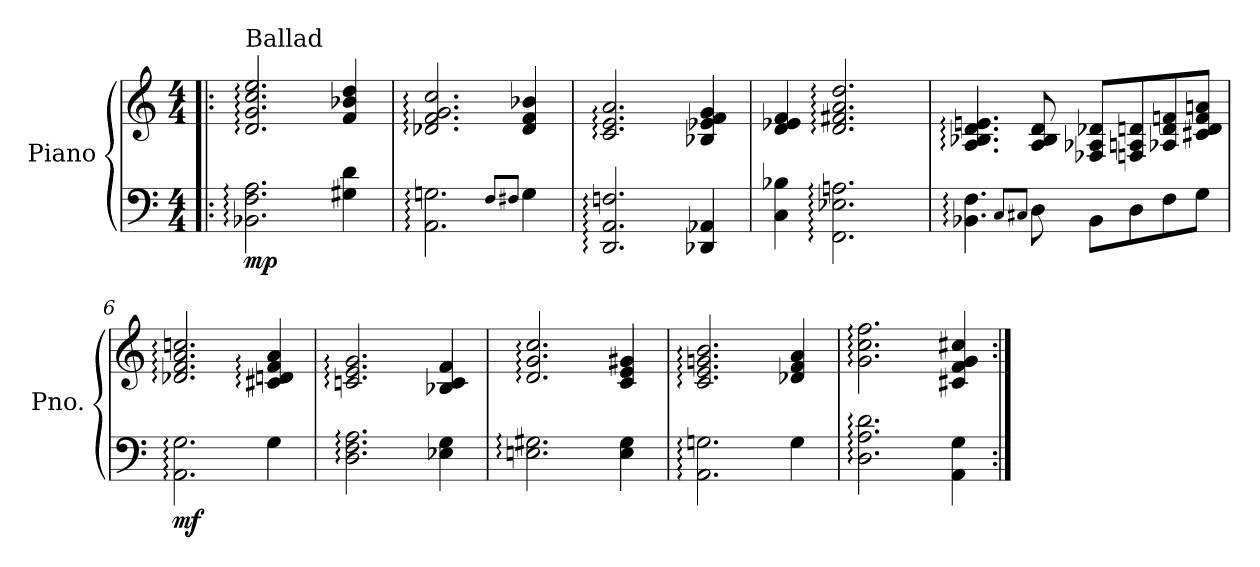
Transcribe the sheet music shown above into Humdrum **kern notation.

**kern	**kern	**dynam
*part1	*part1	*part1
*staff2	*staff1	*staff1/2
*I"Piano	*	*
*I'Pno.	*	*
*clefF4	*clefG2	*
*k[]	*k[]	*
*M4/4	*M4/4	*
*MM60	*MM60	*
=1!|:	=1!|:	=1!|:
!	!LO:TX:a:t=Ballad	!
!	!	!LO:DY:b=2
2.BB-X\: 2.F\: 2.A\:	2.d/: 2.g/: 2.cc/: 2.ee/:	mp
4G#X\ 4d\	4f/ 4b-X/ 4dd/	.
=2	=2	=2
2.AA\: 2.Gn\:	2.d-X/: 2.f/: 2.g/: 2.cc/:	.
8qF/L	.	.
8qF#X/J	.	.
4G\	4d-/ 4f/ 4b-X/	.
=3	=3	=3
2.DD/: 2.AA/: 2.Fn/:	2.c/: 2.e/: 2.a/:	.
4DD-X/ 4AA-X/	4B-X/ 4e-X/ 4f/ 4g/	.
=4	=4	=4
4C\ 4B-X\	4d/ 4e-X/ 4f/	.
2.FF\: 2.E-X\: 2.An\:	2.d/: 2.f#X/: 2.a/: 2.dd/:	.
!!LO:LB:g=z
=5	=5	=5
4.BB-X\: 4.F\:	4.A/: 4.B-X/: 4.d/: 4.en/:	.
8qC/L	.	.
8qC#X/J	.	.
8D\	8A/ 8B-/ 8d/	.
8BB-\L	8F-X/ 8A-X/ 8d-X/L	.
8D\	8Fn/ 8An/ 8dn/	.
8F\	8A-X/ 8d/ 8fn/	.
8G\J	8c#X/ 8d/ 8f/ 8an/J	.
=6	=6	=6
!	!	!LO:DY:b=2
2.AA\: 2.G\:	2.d-X/: 2.f/: 2.a/: 2.ccn/:	mf
4G:\	4c#X/: 4dn/: 4f/: 4a/:	.
!!LO:LB:g=z
=7	=7	=7
2.D\: 2.F\: 2.A\:	2.cn/: 2.e/: 2.g/:	.
4E-X\ 4G\	4B-X/ 4c/ 4f/	.
=8	=8	=8
2.En\: 2.G#X\:	2.d/: 2.g/: 2.cc/:	.
4E\ 4G#\	4c/ 4e/ 4g#X/	.
=9	=9	=9
2.AA\: 2.Gn\:	2.c/: 2.e/: 2.gn/: 2.b/:	.
4G\	4d-X/ 4f/ 4a/	.
=10	=10	=10
2.D\: 2.A\: 2.d\:	2.g\: 2.cc\: 2.ff\:	.
4AA\ 4G\	4c#X/ 4f/ 4g/ 4cc#X/	.
=:|!	=:|!	=:|!
*-	*-	*-
